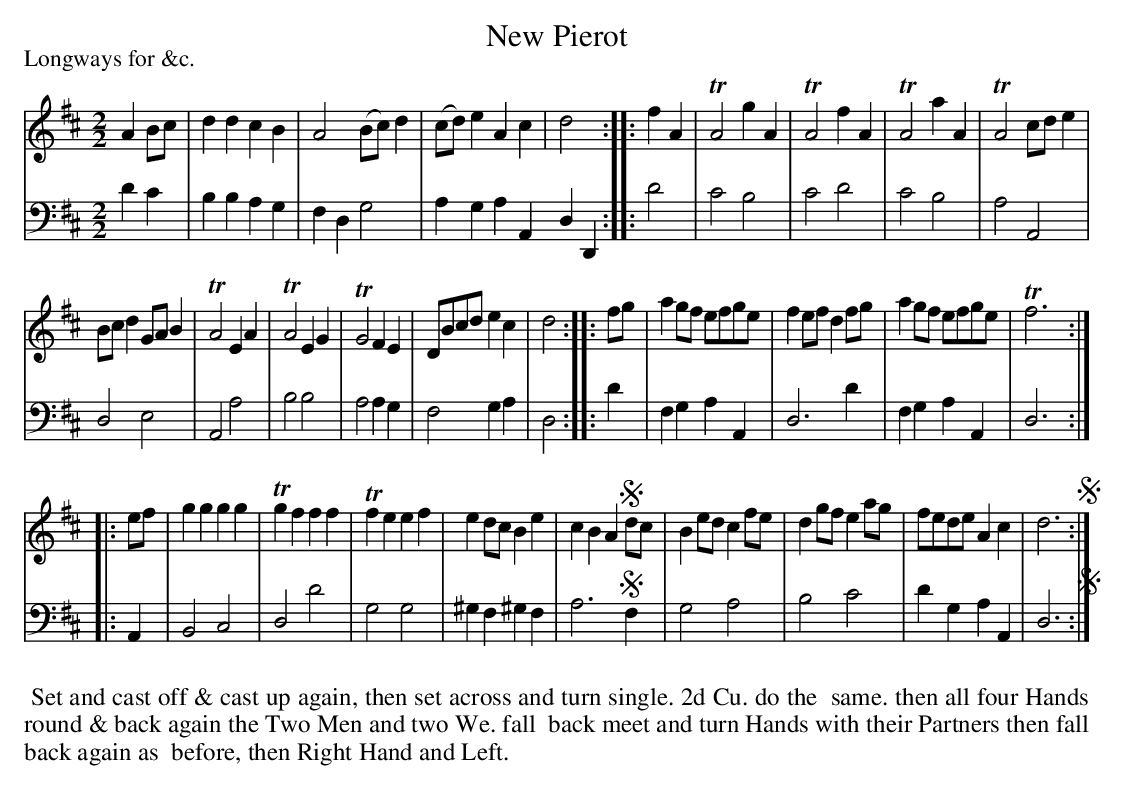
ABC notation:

X:1
T: New Pierot
P: Longways for &c.
M: 2/2
L: 1/8
K: D
V: 1
A2Bc |\
d2d2 c2B2 | A4 (Bc)d2 | (cd)e2 A2c2 | d4 :|\
|: f2A2 |\
TA4 g2A2 | TA4 f2A2 | TA4 a2A2 | TA4 cde2 |
Bcd2 GAB2 | TA4 E2A2 | TA4 E2G2 | TG4 F2E2 | DBcd e2c2 | d4 :|\
|: fg |\
a2gf efge | f2ef d2fg | a2gf efge | Tf6 :|
|: ef |\
g2g2 g2g2 | Tg2f2 f2f2 | Tf2e2 e2f2 | e2dc B2e2 |\
c2B2 A2!segno!dc | B2ed c2fe | d2gf e2ag | fede A2c2 | d6 !segno! :|
V: 2 clef=bass middle=d
d'2c'2 | b2b2 a2g2 | f2d2 g4 | a2g2 a2A2 d2D2 :|\
|: d'4 | c'4 b4 | c'4 d'4 | c'4 b4 | a4 A4 | d4 e4 |
A4 a4 | b4 b4 | a4 a2g2 | f4 g2a2 | d4 :|\
|: d'2 | f2g2 a2A2 | d6 d'2 | f2g2 a2A2 | d6 :|\
|: A2 |
B4 c4 | d4 d'4 | g4 g4 | ^g2f2 ^g2f2 |\
a6 !segno!f2 | g4 a4 | b4 c'4 | d'2g2 a2A2 | d6 !segno!:|
